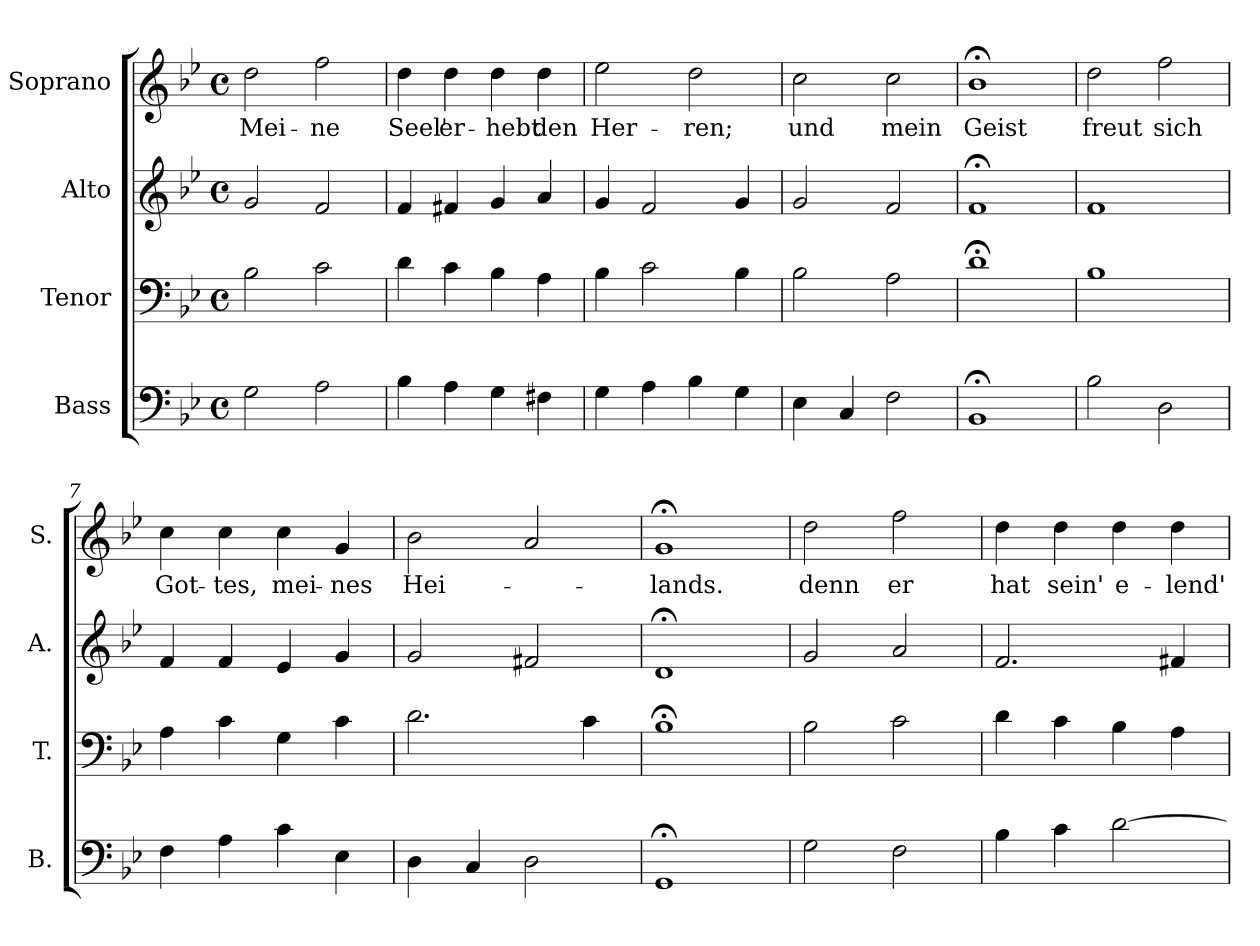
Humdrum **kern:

**kern	**kern	**kern	**kern	**text
*part4	*part3	*part2	*part1	*part1
*staff4	*staff3	*staff2	*staff1	*staff1
*I"Bass	*I"Tenor	*I"Alto	*I"Soprano	*
*I'B.	*I'T.	*I'A.	*I'S.	*
*clefF4	*clefF4	*clefG2	*clefG2	*
*k[b-e-]	*k[b-e-]	*k[b-e-]	*k[b-e-]	*
*B-:	*B-:	*B-:	*g:	*
*M4/4	*M4/4	*M4/4	*M4/4	*
*met(c)	*met(c)	*met(c)	*met(c)	*
=1	=1	=1	=1	=1
!	!	!	!	!LO:LY:b
2G\	2B-\	2g/	2dd\	Mei-
!	!	!	!	!LO:LY:b
2A\	2c\	2f/	2ff\	-ne
=2	=2	=2	=2	=2
!	!	!	!	!LO:LY:b
4B-\	4d\	4f/	4dd\	Seel'
!	!	!	!	!LO:LY:b
4A\	4c\	4f#X/	4dd\	er-
!	!	!	!	!LO:LY:b
4G\	4B-\	4g/	4dd\	-hebt
!	!	!	!	!LO:LY:b
4F#X\	4A\	4a/	4dd\	den
=3	=3	=3	=3	=3
!	!	!	!	!LO:LY:b
4G\	4B-\	4g/	2ee-\	Her-
4A\	2c\	2f/	.	.
!	!	!	!	!LO:LY:b
4B-\	.	.	2dd\	-ren;
4G\	4B-\	4g/	.	.
=4	=4	=4	=4	=4
!	!	!	!	!LO:LY:b
4E-\	2B-\	2g/	2cc\	und
4C/	.	.	.	.
!	!	!	!	!LO:LY:b
2F\	2A\	2f/	2cc\	mein
=5	=5	=5	=5	=5
!	!	!	!	!LO:LY:b
1BB-;<	1d;<	1f;<	1b-;<	Geist
=6	=6	=6	=6	=6
!	!	!	!	!LO:LY:b
2B-\	1B-	1f	2dd\	freut
!	!	!	!	!LO:LY:b
2D\	.	.	2ff\	sich
=7	=7	=7	=7	=7
!	!	!	!	!LO:LY:b
4F\	4A\	4f/	4cc\	Got-
!	!	!	!	!LO:LY:b
4A\	4c\	4f/	4cc\	-tes,
!	!	!	!	!LO:LY:b
4c\	4G\	4e-/	4cc\	mei-
!	!	!	!	!LO:LY:b
4E-\	4c\	4g/	4g/	-nes
!!LO:LB:g=z
=8	=8	=8	=8	=8
!	!	!	!	!LO:LY:b
4D\	2.d\	2g/	2b-\	Hei-
4C/	.	.	.	.
2D\	.	2f#X/	2a/	.
.	4c\	.	.	.
=9	=9	=9	=9	=9
!	!	!	!	!LO:LY:b
1GG;<	1B-;<	1d;<	1g;<	-lands.
!!LO:LB:g=z
=10	=10	=10	=10	=10
!	!	!	!	!LO:LY:b
2G\	2B-\	2g/	2dd\	denn
!	!	!	!	!LO:LY:b
2F\	2c\	2a/	2ff\	er
=11	=11	=11	=11	=11
!	!	!	!	!LO:LY:b
4B-\	4d\	2.f/	4dd\	hat
!	!	!	!	!LO:LY:b
4c\	4c\	.	4dd\	sein'
!	!	!	!	!LO:LY:b
[2d\	4B-\	.	4dd\	e-
!	!	!	!	!LO:LY:b
.	4A\	4f#X/	4dd\	-lend'
=	=	=	=	=
*-	*-	*-	*-	*-
